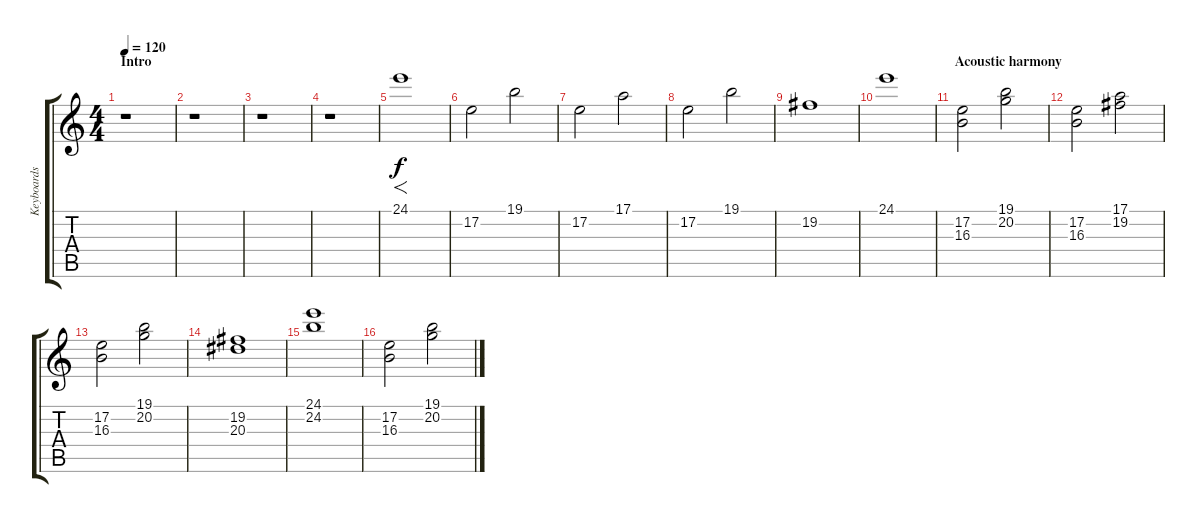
\track ("Keyboards" "Keyboards") {instrument synthvoice}
\staff {score tabs}
\tuning (E4 B3 G3 D3 A2 E2) {hide}
\ts (4 4)
\section ("" "Intro")
\tempo 120
\clef g2
\ks c
r.1{dy f instrument synthvoice} |
r.1 |
r.1 |
r.1 |
24.1.1{f} |
17.2.2 19.1.2 |
17.2.2 17.1.2 |
17.2.2 19.1.2 |
19.2.1 |
24.1.1 |
\section ("" "Acoustic harmony")
(17.2 16.3).2 (19.1 20.2).2 |
(17.2 16.3).2 (17.1 19.2).2 |
(17.2 16.3).2 (19.1 20.2).2 |
(19.2 20.3).1 |
(24.1 24.2).1 |
(17.2 16.3).2 (19.1 20.2).2
